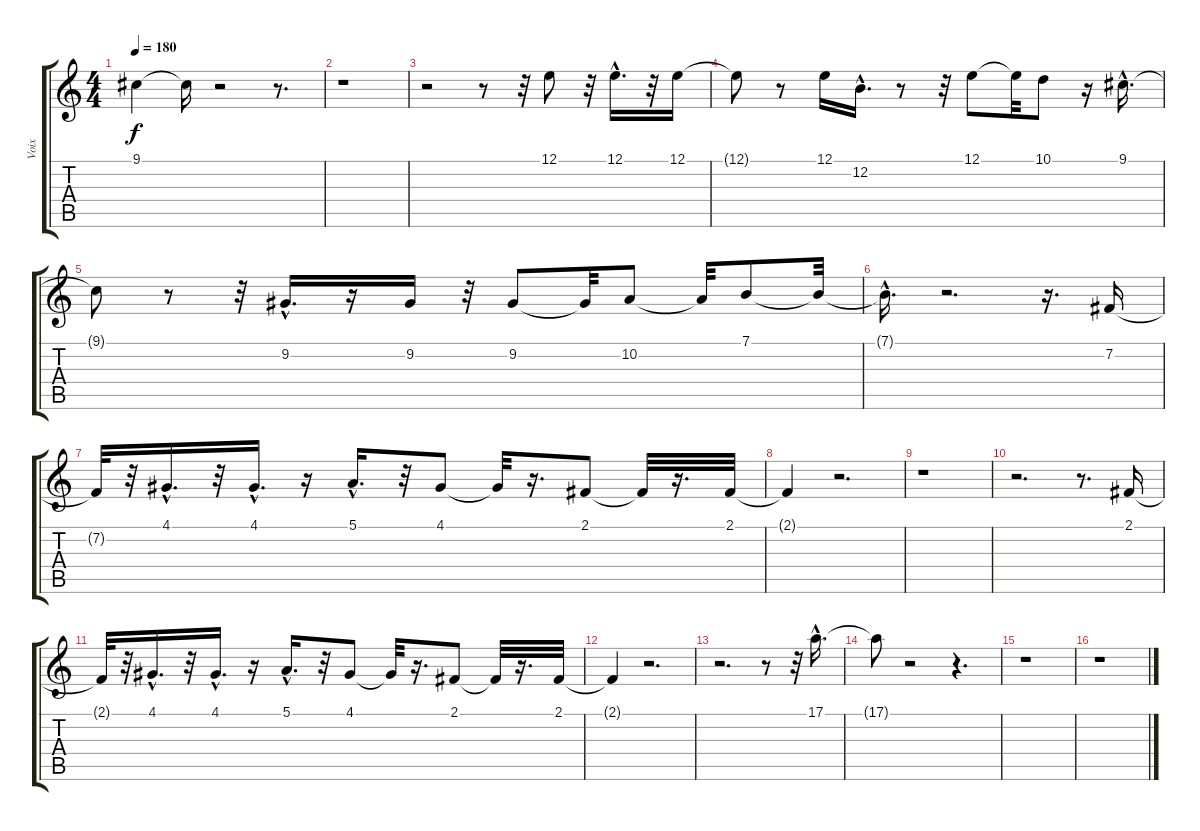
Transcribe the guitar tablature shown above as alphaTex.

\track ("Voix" "Voix") {instrument bassoon}
\staff {score tabs}
\tuning (E4 B3 G3 D3 A2 E2) {hide}
\ts (4 4)
\tempo 180
\clef g2
\ks c
9.1.4{dy f} 9.1{t}.16 r.2 r.8{d} |
r.1 |
r.2 r.8 r.32 12.1.8 r.32 12.1{hac}.16{d} r.32 12.1.16 |
12.1{t}.8 r.8 12.1.16 12.2{hac}.16{d} r.8 r.32 12.1.8 12.1{t}.32 10.1.8 r.16 9.1{hac}.16{d} |
9.1{t}.8 r.8 r.32 9.2{hac}.16{d} r.16 9.2.16 r.32 9.2.8 9.2{t}.32 10.2.8 10.2{t}.32 7.1.8 7.1{t}.32 |
7.1{hac t}.16{d} r.2{d} r.16{d} 7.2.16 |
7.2{t}.32 r.32 4.1{hac}.16{d} r.32 4.1{hac}.16{d} r.16 5.1{hac}.16{d} r.32 4.1.8 4.1{t}.32 r.16{d} 2.1.8 2.1{t}.32 r.16{d} 2.1.32 |
2.1{t}.4 r.2{d} |
r.1 |
r.2{d} r.8{d} 2.1.16 |
2.1{t}.32 r.32 4.1{hac}.16{d} r.32 4.1{hac}.16{d} r.16 5.1{hac}.16{d} r.32 4.1.8 4.1{t}.32 r.16{d} 2.1.8 2.1{t}.32 r.16{d} 2.1.32 |
2.1{t}.4 r.2{d} |
r.2{d} r.8 r.32 17.1{hac}.16{d} |
17.1{t}.8 r.2 r.4{d} |
r.1 |
r.1
